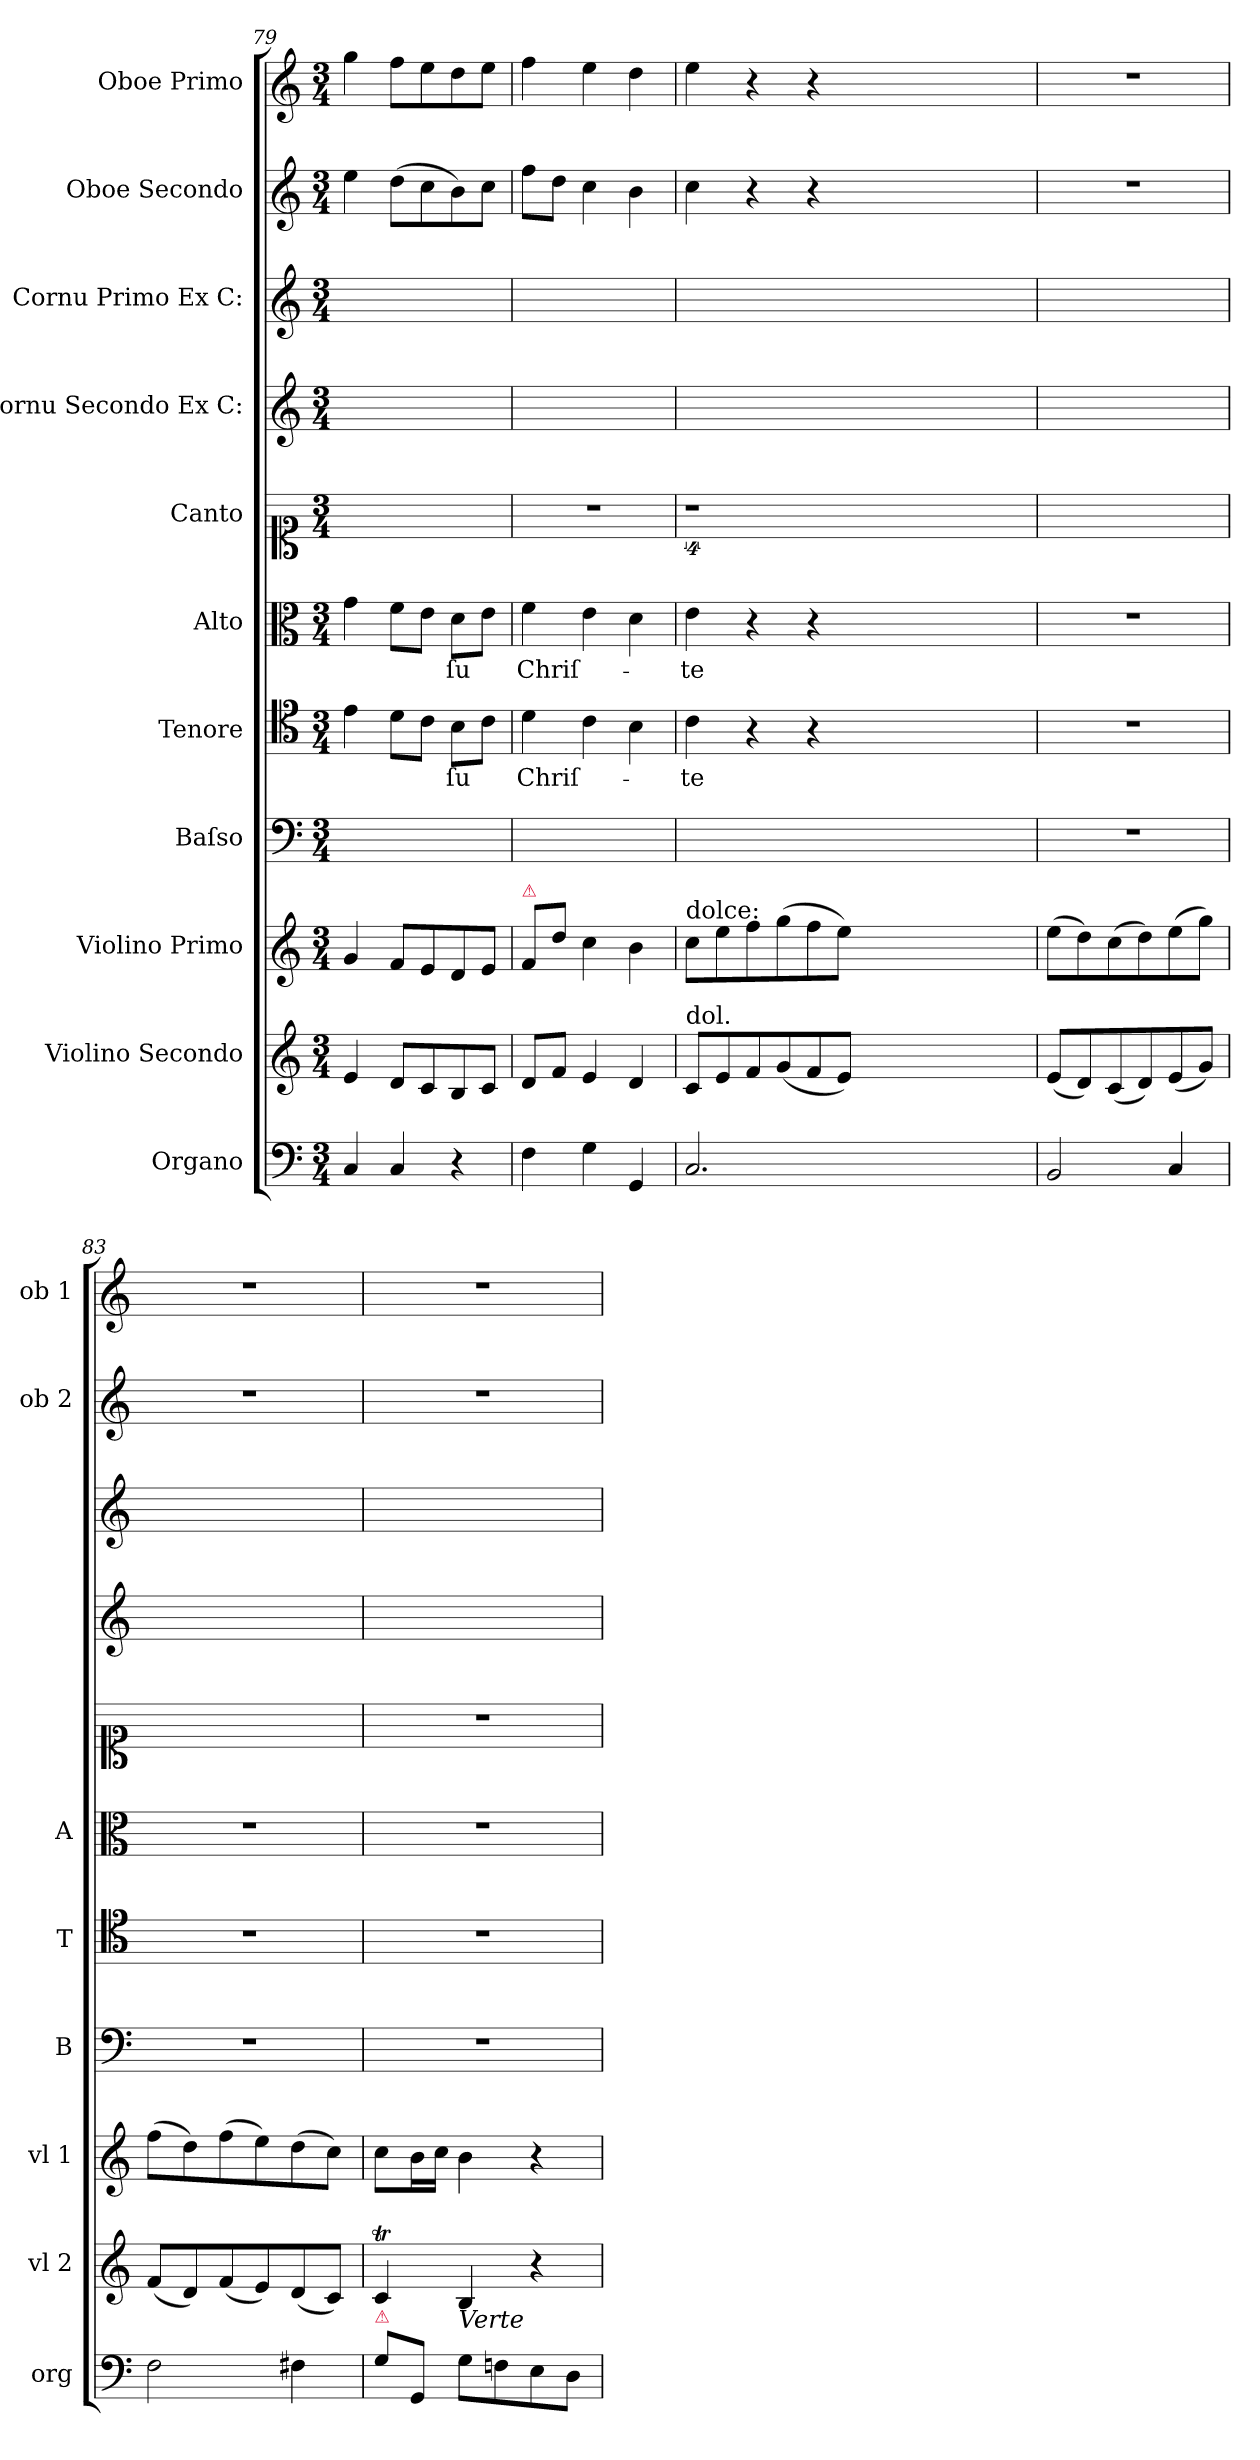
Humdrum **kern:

**kern	**kern	**kern	**kern	**kern	**text	**kern	**text	**kern	**kern	**kern	**kern	**kern
*part11	*part10	*part9	*part8	*part7	*part7	*part6	*part6	*part5	*part4	*part3	*part2	*part1
*staff11	*staff10	*staff9	*staff8	*staff7	*staff7	*staff6	*staff6	*staff5	*staff4	*staff3	*staff2	*staff1
*I"Organo	*I"Violino Secondo	*I"Violino Primo	*I"Baſso	*I"Tenore	*	*I"Alto	*	*I"Canto	*I"Cornu Secondo Ex C:	*I"Cornu Primo Ex C:	*I"Oboe Secondo	*I"Oboe Primo
*I'org	*I'vl 2	*I'vl 1	*I'B	*I'T	*	*I'A	*	*	*	*	*I'ob 2	*I'ob 1
*clefF4	*clefG2	*clefG2	*clefF4	*clefC4	*	*clefC3	*	*clefC1	*clefG2	*clefG2	*clefG2	*clefG2
*k[]	*k[]	*k[]	*k[]	*k[]	*	*k[]	*	*k[]	*k[]	*k[]	*k[]	*k[]
*C:	*C:	*C:	*C:	*C:	*	*C:	*	*C:	*C:	*C:	*C:	*C:
*M3/4	*M3/4	*M3/4	*M3/4	*M3/4	*	*M3/4	*	*M3/4	*M3/4	*M3/4	*M3/4	*M3/4
=79	=79	=79	=79	=79	=79	=79	=79	=79	=79	=79	=79	=79
4C/	4e/	4g/	2.ryy	4e\	.	4g\	.	2.ryy	2.ryy	2.ryy	4ee\	4gg\
4C/	8d/L	8f/L	.	8d\L	.	8f\L	.	.	.	.	(8dd\L	8ff\L
.	8c/	8e/	.	8c\J	.	8e\J	.	.	.	.	8cc\	8ee\
4r	8B/	8d/	.	8B\L	-ſu	8d\L	-ſu	.	.	.	8b\)	8dd\
.	8c/J	8e/J	.	8c\J	.	8e\J	.	.	.	.	8cc\J	8ee\J
=80	=80	=80	=80	=80	=80	=80	=80	=80	=80	=80	=80	=80
!	!	!LO:TX:a:color=crimson:t=⚠	!	!	!	!	!	!	!	!	!	!
4F\	8d/L	8f/L	2.ryy	4d\	Chriſ-	4f\	Chriſ-	2.r	2.ryy	2.ryy	8ff\L	4ff\
.	8f/J	8dd\J	.	.	.	.	.	.	.	.	8dd\J	.
4G\	4e/	4cc\	.	4c\	.	4e\	.	.	.	.	4cc\	4ee\
4GG/	4d/	4b\	.	4B\	.	4d\	.	.	.	.	4b\	4dd\
=81	=81	=81	=81	=81	=81	=81	=81	=81	=81	=81	=81	=81
!	!	!LO:TX:a:t=dolce&colon;	!	!	!	!	!	!	!	!	!	!
!	!LO:TX:a:t=dol.	!	!	!	!	!	!	!	!	!	!	!
2.C/	8c/L	8cc\L	0ryy	4c\	-te	4e\	-te	4%9r	2.ryy	2.ryy	4cc\	4ee\
.	8e/	8ee\	.	.	.	.	.	.	.	.	.	.
.	8f/	8ff\	.	4r	.	4r	.	.	.	.	4r	4r
.	(8g/	(8gg\	.	.	.	.	.	.	.	.	.	.
.	8f/	8ff\	.	4r	.	4r	.	.	.	.	4r	4r
.	8e/J)	8ee\J)	.	.	.	.	.	.	.	.	.	.
1.ryy	1.ryy	1.ryy	.	1.ryy	.	1.ryy	.	.	1.ryy	1.ryy	1.ryy	1.ryy
.	.	.	4ryy	.	.	.	.	.	.	.	.	.
=82	=82	=82	=82	=82	=82	=82	=82	=82	=82	=82	=82	=82
2BB/	(8e/L	(8ee\L	2.r	2.r	.	2.r	.	2.ryy	2.ryy	2.ryy	2.r	2.r
.	8d/)	8dd\)	.	.	.	.	.	.	.	.	.	.
.	(8c/	(8cc\	.	.	.	.	.	.	.	.	.	.
.	8d/)	8dd\)	.	.	.	.	.	.	.	.	.	.
4C/	(8e/	(8ee\	.	.	.	.	.	.	.	.	.	.
.	8g/J)	8gg\J)	.	.	.	.	.	.	.	.	.	.
=83	=83	=83	=83	=83	=83	=83	=83	=83	=83	=83	=83	=83
2F\	(8f/L	(8ff\L	2.r	2.r	.	2.r	.	2.ryy	2.ryy	2.ryy	2.r	2.r
.	8d/)	8dd\)	.	.	.	.	.	.	.	.	.	.
.	(8f/	(8ff\	.	.	.	.	.	.	.	.	.	.
.	8e/)	8ee\)	.	.	.	.	.	.	.	.	.	.
4F#X\	(8d/	(8dd\	.	.	.	.	.	.	.	.	.	.
.	8c/J)	8cc\J)	.	.	.	.	.	.	.	.	.	.
=84	=84	=84	=84	=84	=84	=84	=84	=84	=84	=84	=84	=84
!LO:TX:a:color=crimson:t=⚠	!	!	!	!	!	!	!	!	!	!	!	!
8G\L	4cT/	8cc\L	2.r	2.r	.	2.r	.	2.r	2.ryy	2.ryy	2.r	2.r
8GG/J	.	16b\L	.	.	.	.	.	.	.	.	.	.
.	.	16cc\JJ	.	.	.	.	.	.	.	.	.	.
!	!LO:TX:b:i:t=Verte	!	!	!	!	!	!	!	!	!	!	!
8G\L	4B/	4b\	.	.	.	.	.	.	.	.	.	.
8Fn\	.	.	.	.	.	.	.	.	.	.	.	.
8E\	4r	4r	.	.	.	.	.	.	.	.	.	.
8D\J	.	.	.	.	.	.	.	.	.	.	.	.
=	=	=	=	=	=	=	=	=	=	=	=	=
*-	*-	*-	*-	*-	*-	*-	*-	*-	*-	*-	*-	*-
